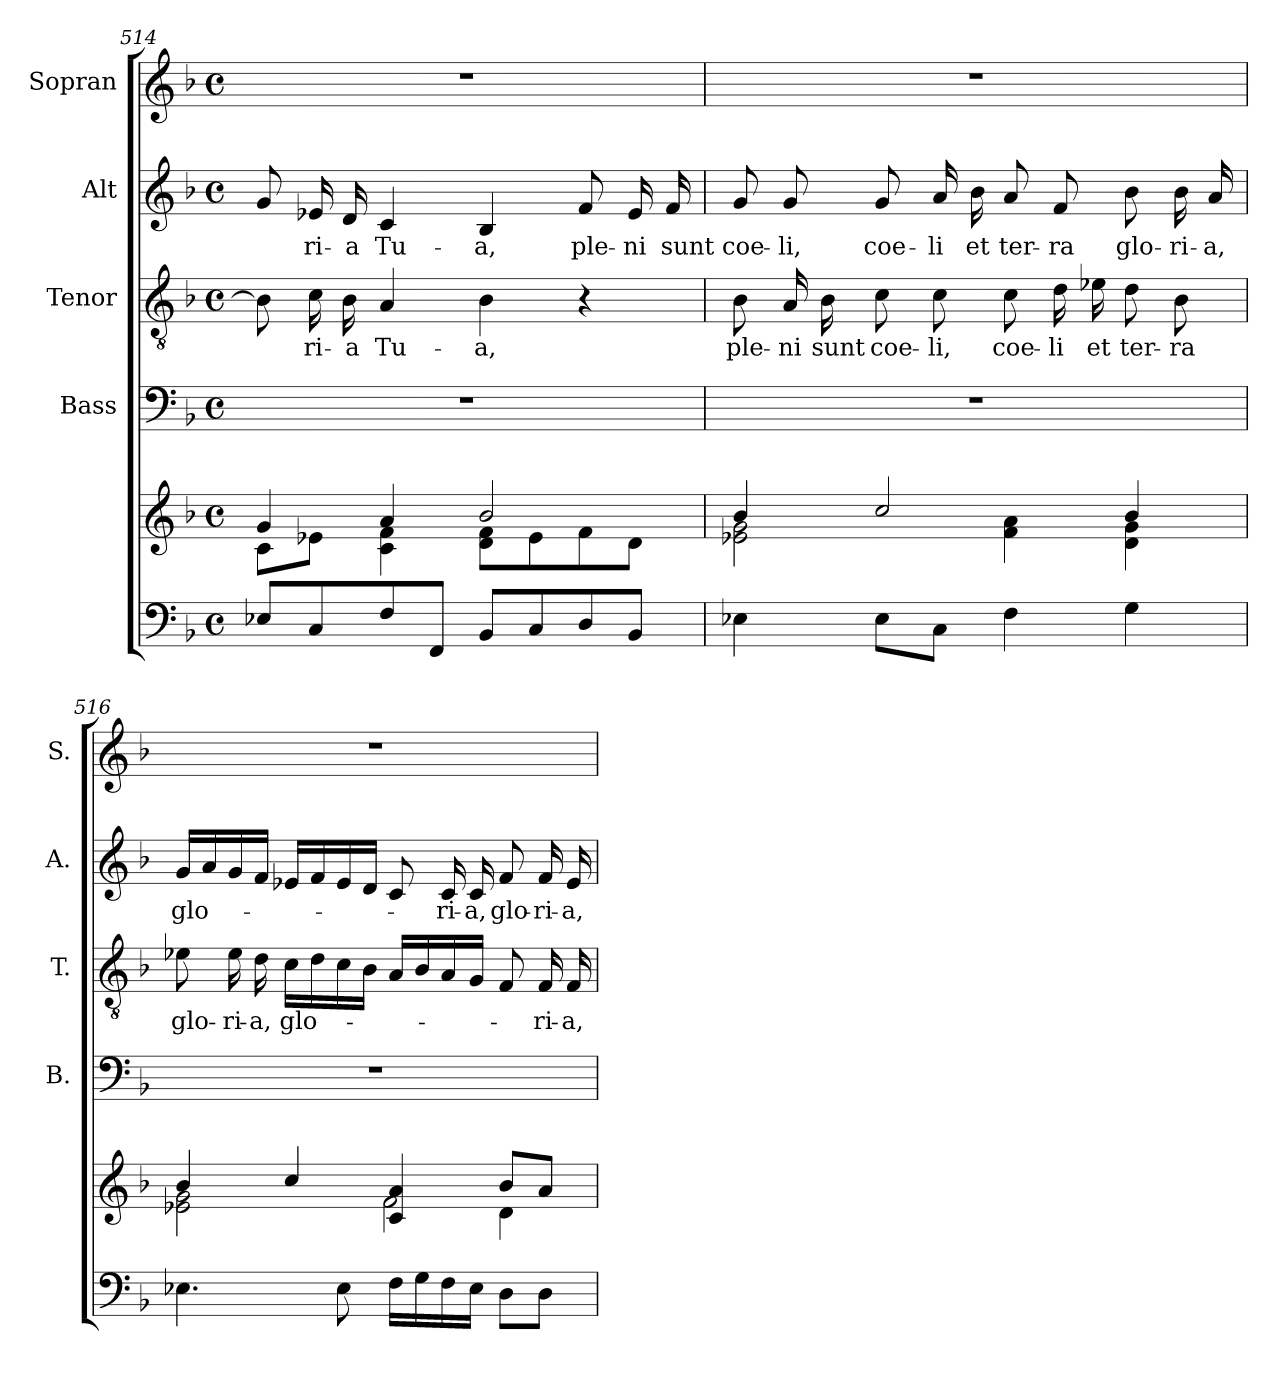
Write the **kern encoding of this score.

**kern	**kern	**kern	**kern	**text	**kern	**text	**kern
*part5	*part5	*part4	*part3	*part3	*part2	*part2	*part1
*staff6	*staff5	*staff4	*staff3	*staff3	*staff2	*staff2	*staff1
*	*	*I"Bass	*I"Tenor	*	*I"Alt	*	*I"Sopran
*	*	*I'B.	*I'T.	*	*I'A.	*	*I'S.
!!LO:PB:g=z
*clefF4	*clefG2	*clefF4	*clefGv2	*	*clefG2	*	*clefG2
*k[b-]	*k[b-]	*k[b-]	*k[b-]	*	*k[b-]	*	*k[b-]
*F:	*F:	*F:	*F:	*	*F:	*	*F:
*M4/4	*M4/4	*M4/4	*M4/4	*	*M4/4	*	*M4/4
*met(c)	*met(c)	*met(c)	*met(c)	*	*met(c)	*	*met(c)
=514	=514	=514	=514	=514	=514	=514	=514
*	*^	*	*	*	*	*	*
8E-X/L	4g/	8c\L	1r	8B-\]	.	8g/	.	1r
!	!	!	!	!	!LO:LY:b	!	!LO:LY:b	!
8C/	.	8e-X\J	.	16c\	-ri-	16e-X/	-ri-	.
!	!	!	!	!	!LO:LY:b	!	!LO:LY:b	!
.	.	.	.	16B-\	-a	16d/	-a	.
!	!	!	!	!	!LO:LY:b	!	!LO:LY:b	!
8F/	4a/	4c\ 4f\	.	4A/	Tu-	4c/	Tu-	.
8FF/J	.	.	.	.	.	.	.	.
!	!	!	!	!	!LO:LY:b	!	!LO:LY:b	!
8BB-/L	2b-/	8d\ 8f\L	.	4B-\	-a,	4B-/	-a,	.
8C/	.	8e-\	.	.	.	.	.	.
!	!	!	!	!	!	!	!LO:LY:b	!
8D/	.	8f\	.	4r	.	8f/	ple-	.
!	!	!	!	!	!	!	!LO:LY:b	!
8BB-/J	.	8d\J	.	.	.	16e-/	-ni	.
!	!	!	!	!	!	!	!LO:LY:b	!
.	.	.	.	.	.	16f/	sunt	.
=515	=515	=515	=515	=515	=515	=515	=515	=515
!	!	!	!	!	!LO:LY:b	!	!LO:LY:b	!
4E-X\	4b-/	2e-X\ 2g\	1r	8B-\	ple-	8g/	coe-	1r
!	!	!	!	!	!LO:LY:b	!	!LO:LY:b	!
.	.	.	.	16A/	-ni	8g/	-li,	.
!	!	!	!	!	!LO:LY:b	!	!	!
.	.	.	.	16B-\	sunt	.	.	.
!	!	!	!	!	!LO:LY:b	!	!LO:LY:b	!
8E-\L	2cc/	.	.	8c\	coe-	8g/	coe-	.
!	!	!	!	!	!LO:LY:b	!	!LO:LY:b	!
8C\J	.	.	.	8c\	-li,	16a/	-li	.
!	!	!	!	!	!	!	!LO:LY:b	!
.	.	.	.	.	.	16b-\	et	.
!	!	!	!	!	!LO:LY:b	!	!LO:LY:b	!
4F\	.	4f\ 4a\	.	8c\	coe-	8a/	ter-	.
!	!	!	!	!	!LO:LY:b	!	!LO:LY:b	!
.	.	.	.	16d\	-li	8f/	-ra	.
!	!	!	!	!	!LO:LY:b	!	!	!
.	.	.	.	16e-X\	et	.	.	.
!	!	!	!	!	!LO:LY:b	!	!LO:LY:b	!
4G\	4b-/	4d\ 4g\	.	8d\	ter-	8b-\	glo-	.
!	!	!	!	!	!LO:LY:b	!	!LO:LY:b	!
.	.	.	.	8B-\	-ra	16b-\	-ri-	.
!	!	!	!	!	!	!	!LO:LY:b	!
.	.	.	.	.	.	16a/	-a,	.
!!LO:LB:g=z
=516	=516	=516	=516	=516	=516	=516	=516	=516
*	*	*^	*	*	*	*	*	*
!	!	!	!	!	!	!LO:LY:b	!	!LO:LY:b	!
4.E-X\	4b-/	2e-X\ 2g\	2.ryy	1r	8e-X\	glo-	16g/LL	glo-	1r
.	.	.	.	.	.	.	16a/	.	.
!	!	!	!	!	!	!LO:LY:b	!	!	!
.	.	.	.	.	16e-\	-ri-	16g/	.	.
!	!	!	!	!	!	!LO:LY:b	!	!	!
.	.	.	.	.	16d\	-a,	16f/JJ	.	.
!	!	!	!	!	!	!LO:LY:b	!	!	!
.	4cc/	.	.	.	16c\LL	glo-	16e-X/LL	.	.
.	.	.	.	.	16d\	.	16f/	.	.
8E-\	.	.	.	.	16c\	.	16e-/	.	.
.	.	.	.	.	16B-\JJ	.	16d/JJ	.	.
16F\LL	4c/ 4a/	2f\	.	.	16A/LL	.	8c/	.	.
16G\	.	.	.	.	16B-/	.	.	.	.
!	!	!	!	!	!	!	!	!LO:LY:b	!
16F\	.	.	.	.	16A/	.	16c/	-ri-	.
!	!	!	!	!	!	!	!	!LO:LY:b	!
16E-\JJ	.	.	.	.	16G/JJ	.	16c/	-a,	.
!	!	!	!	!	!	!	!	!LO:LY:b	!
8D\L	8b-/L	.	4d\	.	8F/	.	8f/	glo-	.
!	!	!	!	!	!	!LO:LY:b	!	!LO:LY:b	!
8D\J	8a/J	.	.	.	16F/	-ri-	16f/	-ri-	.
!	!	!	!	!	!	!LO:LY:b	!	!LO:LY:b	!
.	.	.	.	.	16F/	-a,	16e-/	-a,	.
*	*v	*v	*v	*	*	*	*	*	*
=	=	=	=	=	=	=	=
*-	*-	*-	*-	*-	*-	*-	*-
